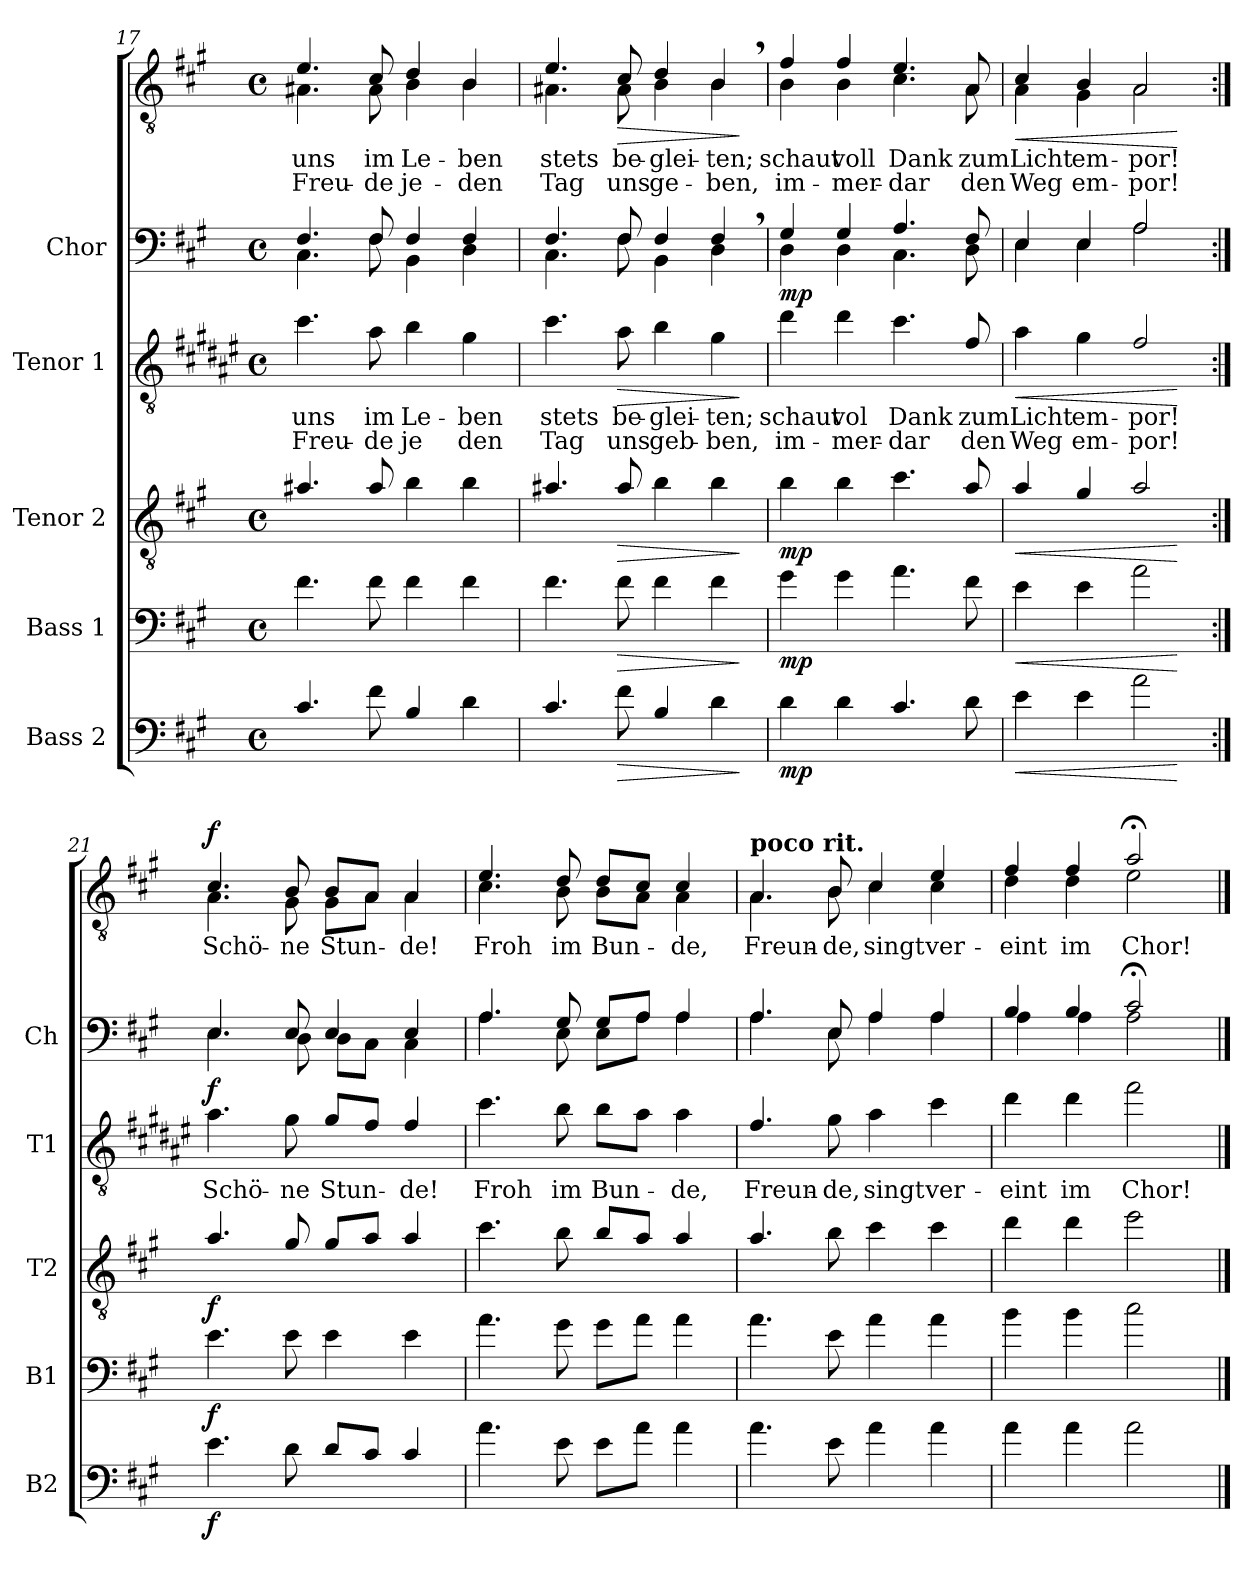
**kern	**dynam	**kern	**dynam	**kern	**dynam	**kern	**text	**text	**dynam	**kern	**kern	**text	**text	**dynam
*part5	*part5	*part4	*part4	*part3	*part3	*part2	*part2	*part2	*part2	*part1	*part1	*part1	*part1	*part1
*staff6	*staff6	*staff5	*staff5	*staff4	*staff4	*staff3	*staff3	*staff3	*staff3	*staff2	*staff1	*staff1	*staff1	*staff1/2
*I"Bass 2	*	*I"Bass 1	*	*I"Tenor 2	*	*I"Tenor 1	*	*	*	*I"Chor	*	*	*	*
*I'B2	*	*I'B1	*	*I'T2	*	*I'T1	*	*	*	*I'Ch	*	*	*	*
!!LO:LB:g=z
*clefF4	*	*clefF4	*	*clefGv2	*	*clefGv2	*	*	*	*clefF4	*clefGv2	*	*	*
*ITrd12c21	*	*ITrd12c21	*	*ITrd8c14	*	*ITrd5c9	*	*	*	*	*	*	*	*
*k[f#c#g#]	*	*k[f#c#g#]	*	*k[f#c#g#]	*	*k[f#c#g#]	*	*	*	*k[f#c#g#]	*k[f#c#g#]	*	*	*
*M4/4	*	*M4/4	*	*M4/4	*	*M4/4	*	*	*	*M4/4	*M4/4	*	*	*
*met(c)	*	*met(c)	*	*met(c)	*	*met(c)	*	*	*	*met(c)	*met(c)	*	*	*
=17	=17	=17	=17	=17	=17	=17	=17	=17	=17	=17	=17	=17	=17	=17
*	*	*	*	*	*	*	*	*	*	*^	*	*	*	*
!	!	!	!	!	!	!	!	!	!	!	!	!	!LO:LY:b	!LO:LY:b	!
*	*	*	*	*	*	*	*	*	*	*	*	*^	*	*	*
4.C#/	.	4.F#\	.	4.A#X/	.	4.e\	uns	Freu-	.	4.F#/	4.C#\	4.e/	4.A#X\	uns	Freu-	.
!	!	!	!	!	!	!	!	!	!	!	!	!	!	!LO:LY:b	!LO:LY:b	!
8F#\	.	8F#\	.	8A#/	.	8c#\	im	-de	.	8F#/	8F#\	8c#/	8A#\	im	-de	.
!	!	!	!	!	!	!	!	!	!	!	!	!	!	!LO:LY:b	!LO:LY:b	!
4BB/	.	4F#\	.	4B\	.	4d\	Le-	je	.	4F#/	4BB\	4d/	4B\	Le-	je-	.
!	!	!	!	!	!	!	!	!	!	!	!	!	!	!LO:LY:b	!LO:LY:b	!
4D\	.	4F#\	.	4B\	.	4B\	-ben	den	.	4F#/	4D\	4B/	4B\	-ben	-den	.
=18	=18	=18	=18	=18	=18	=18	=18	=18	=18	=18	=18	=18	=18	=18	=18	=18
!	!	!	!	!	!	!	!	!	!	!	!	!	!	!LO:LY:b	!LO:LY:b	!
4.C#/	.	4.F#\	.	4.A#X/	.	4.e\	stets	Tag	.	4.F#/	4.C#\	4.e/	4.A#X\	stets	Tag	.
!	!LO:HP:b	!	!LO:HP:b	!	!LO:HP:b	!	!	!	!LO:HP:b	!	!	!	!	!LO:LY:b	!LO:LY:b	!LO:HP:b
8F#\	>	8F#\	>	8A#/	>	8c#\	be-	uns	>	8F#/	8F#\	8c#/	8A#\	be-	uns	>
!	!	!	!	!	!	!	!	!	!	!	!	!	!	!LO:LY:b	!LO:LY:b	!
4BB/	.	4F#\	.	4B\	.	4d\	-glei-	geb-	.	4F#/	4BB\	4d/	4B\	-glei-	ge-	.
!	!	!	!	!	!	!	!	!	!	!	!	!	!	!LO:LY:b	!LO:LY:b	!
4D\	.	4F#\	.	4B\	.	4B\	-ten;	-ben,	.	4F#,/	4D\	4B,/	4B\	-ten;	-ben,	.
*	*	*	*	*	*	*	*	*	*	*v	*v	*	*	*	*	*
*	*	*	*	*	*	*	*	*	*	*	*v	*v	*	*	*
.	]	.	]	.	]	.	.	.	]	.	.	.	.	]
=19	=19	=19	=19	=19	=19	=19	=19	=19	=19	=19	=19	=19	=19	=19
*	*	*	*	*	*	*	*	*	*	*^	*	*	*	*
!	!LO:DY:b	!	!LO:DY:b	!	!LO:DY:b	!	!	!	!LO:DY:b	!	!	!	!LO:LY:b	!LO:LY:b	!
*	*	*	*	*	*	*	*	*	*	*	*	*^	*	*	*
4D\	mp	4G#\	mp	4B\	mp	4f#\	schaut	im-	mp	4G#/	4D\	4f#/	4B\	schaut	im-	.
!	!	!	!	!	!	!	!	!	!	!	!	!	!	!LO:LY:b	!LO:LY:b	!
4D\	.	4G#\	.	4B\	.	4f#\	vol	-mer-	.	4G#/	4D\	4f#/	4B\	voll	-mer-	.
!	!	!	!	!	!	!	!	!	!	!	!	!	!	!LO:LY:b	!LO:LY:b	!
4.C#/	.	4.A\	.	4.c#\	.	4.e\	Dank	-dar	.	4.A/	4.C#\	4.e/	4.c#\	Dank	-dar	.
!	!	!	!	!	!	!	!	!	!	!	!	!	!	!LO:LY:b	!LO:LY:b	!
8D\	.	8F#\	.	8A/	.	8A/	zum	den	.	8F#/	8D\	8A/	8A\	zum	den	.
=20	=20	=20	=20	=20	=20	=20	=20	=20	=20	=20	=20	=20	=20	=20	=20	=20
!	!LO:HP:b	!	!LO:HP:b	!	!LO:HP:b	!	!	!	!LO:HP:b	!	!	!	!	!LO:LY:b	!LO:LY:b	!LO:HP:b
4E\	<	4E\	<	4A/	<	4c#\	Licht	Weg	<	4E/	4E\	4c#/	4A\	Licht	Weg	<
!	!	!	!	!	!	!	!	!	!	!	!	!	!	!LO:LY:b	!LO:LY:b	!
4E\	.	4E\	.	4G#/	.	4B\	em-	em-	.	4E/	4E\	4B/	4G#\	em-	em-	.
!	!	!	!	!	!	!	!	!	!	!	!	!	!	!LO:LY:b	!LO:LY:b	!
2A\	.	2A\	.	2A/	.	2A/	-por!	-por!	.	2A/	2A\	2A/	2A\	-por!	-por!	.
*	*	*	*	*	*	*	*	*	*	*v	*v	*	*	*	*	*
*	*	*	*	*	*	*	*	*	*	*	*v	*v	*	*	*
.	[	.	[	.	[	.	.	.	[	.	.	.	.	[
!!LO:PB:g=z
=21:|!	=21:|!	=21:|!	=21:|!	=21:|!	=21:|!	=21:|!	=21:|!	=21:|!	=21:|!	=21:|!	=21:|!	=21:|!	=21:|!	=21:|!
*	*	*	*	*	*	*	*	*	*	*^	*	*	*	*
!	!LO:DY:b	!	!LO:DY:b	!	!LO:DY:b	!	!	!	!LO:DY:b	!	!	!	!LO:LY:b	!	!LO:DY:b
*	*	*	*	*	*	*	*	*	*	*	*	*^	*	*	*
4.E\	f	4.E\	f	4.A/	f	4.c#\	Schö-	.	f	4.E/	4.E\	4.c#/	4.A\	Schö-	.	f
!	!	!	!	!	!	!	!	!	!	!	!	!	!	!LO:LY:b	!	!
8D\	.	8E\	.	8G#/	.	8B\	-ne	.	.	8E/	8D\	8B/	8G#\	-ne	.	.
!	!	!	!	!	!	!	!	!	!	!	!	!	!	!LO:LY:b	!	!
8D/L	.	4E\	.	8G#/L	.	8B/L	Stun-	.	.	4E/	8D\L	8B/L	8G#\L	Stun-	.	.
8C#/J	.	.	.	8A/J	.	8A/J	.	.	.	.	8C#\J	8A/J	8A\J	.	.	.
!	!	!	!	!	!	!	!	!	!	!	!	!	!	!LO:LY:b	!	!
4C#/	.	4E\	.	4A/	.	4A/	-de!	.	.	4E/	4C#\	4A/	4A\	-de!	.	.
=22	=22	=22	=22	=22	=22	=22	=22	=22	=22	=22	=22	=22	=22	=22	=22	=22
!	!	!	!	!	!	!	!	!	!	!	!	!	!	!LO:LY:b	!	!
4.A\	.	4.A\	.	4.c#\	.	4.e\	Froh	.	.	4.A/	4.A\	4.e/	4.c#\	Froh	.	.
!	!	!	!	!	!	!	!	!	!	!	!	!	!	!LO:LY:b	!	!
8E\	.	8G#\	.	8B\	.	8d\	im	.	.	8G#/	8E\	8d/	8B\	im	.	.
!	!	!	!	!	!	!	!	!	!	!	!	!	!	!LO:LY:b	!	!
8E\L	.	8G#\L	.	8B/L	.	8d\L	Bun-	.	.	8G#/L	8E\L	8d/L	8B\L	Bun-	.	.
8A\J	.	8A\J	.	8A/J	.	8c#\J	.	.	.	8A/J	8A\J	8c#/J	8A\J	.	.	.
!	!	!	!	!	!	!	!	!	!	!	!	!	!	!LO:LY:b	!	!
4A\	.	4A\	.	4A/	.	4c#\	-de,	.	.	4A/	4A\	4c#/	4A\	-de,	.	.
=23	=23	=23	=23	=23	=23	=23	=23	=23	=23	=23	=23	=23	=23	=23	=23	=23
!	!	!	!	!	!	!	!	!	!	!	!	!LO:TX:a:B:t=poco rit.	!	!	!	!
!	!	!	!	!	!	!	!	!	!	!	!	!	!	!LO:LY:b	!	!
4.A\	.	4.A\	.	4.A/	.	4.A/	Freun-	.	.	4.A/	4.A\	4.A/	4.A\	Freun-	.	.
!	!	!	!	!	!	!	!	!	!	!	!	!	!	!LO:LY:b	!	!
8E\	.	8E\	.	8B\	.	8B\	-de,	.	.	8E/	8E\	8B/	8B\	-de,	.	.
!	!	!	!	!	!	!	!	!	!	!	!	!	!	!LO:LY:b	!	!
4A\	.	4A\	.	4c#\	.	4c#\	singt	.	.	4A/	4A\	4c#/	4c#\	singt	.	.
!	!	!	!	!	!	!	!	!	!	!	!	!	!	!LO:LY:b	!	!
4A\	.	4A\	.	4c#\	.	4e\	ver-	.	.	4A/	4A\	4e/	4c#\	ver-	.	.
=24	=24	=24	=24	=24	=24	=24	=24	=24	=24	=24	=24	=24	=24	=24	=24	=24
!	!	!	!	!	!	!	!	!	!	!	!	!	!	!LO:LY:b	!	!
4A\	.	4B\	.	4d\	.	4f#\	-eint	.	.	4B/	4A\	4f#/	4d\	-eint	.	.
!	!	!	!	!	!	!	!	!	!	!	!	!	!	!LO:LY:b	!	!
4A\	.	4B\	.	4d\	.	4f#\	im	.	.	4B/	4A\	4f#/	4d\	im	.	.
!	!	!	!	!	!	!	!	!	!	!	!	!	!	!LO:LY:b	!	!
2A\	.	2c#\	.	2e\	.	2a\	Chor!	.	.	2c#;</	2A\	2a;</	2e\	Chor!	.	.
*	*	*	*	*	*	*	*	*	*	*v	*v	*	*	*	*	*
*	*	*	*	*	*	*	*	*	*	*	*v	*v	*	*	*
==	==	==	==	==	==	==	==	==	==	==	==	==	==	==
*-	*-	*-	*-	*-	*-	*-	*-	*-	*-	*-	*-	*-	*-	*-
